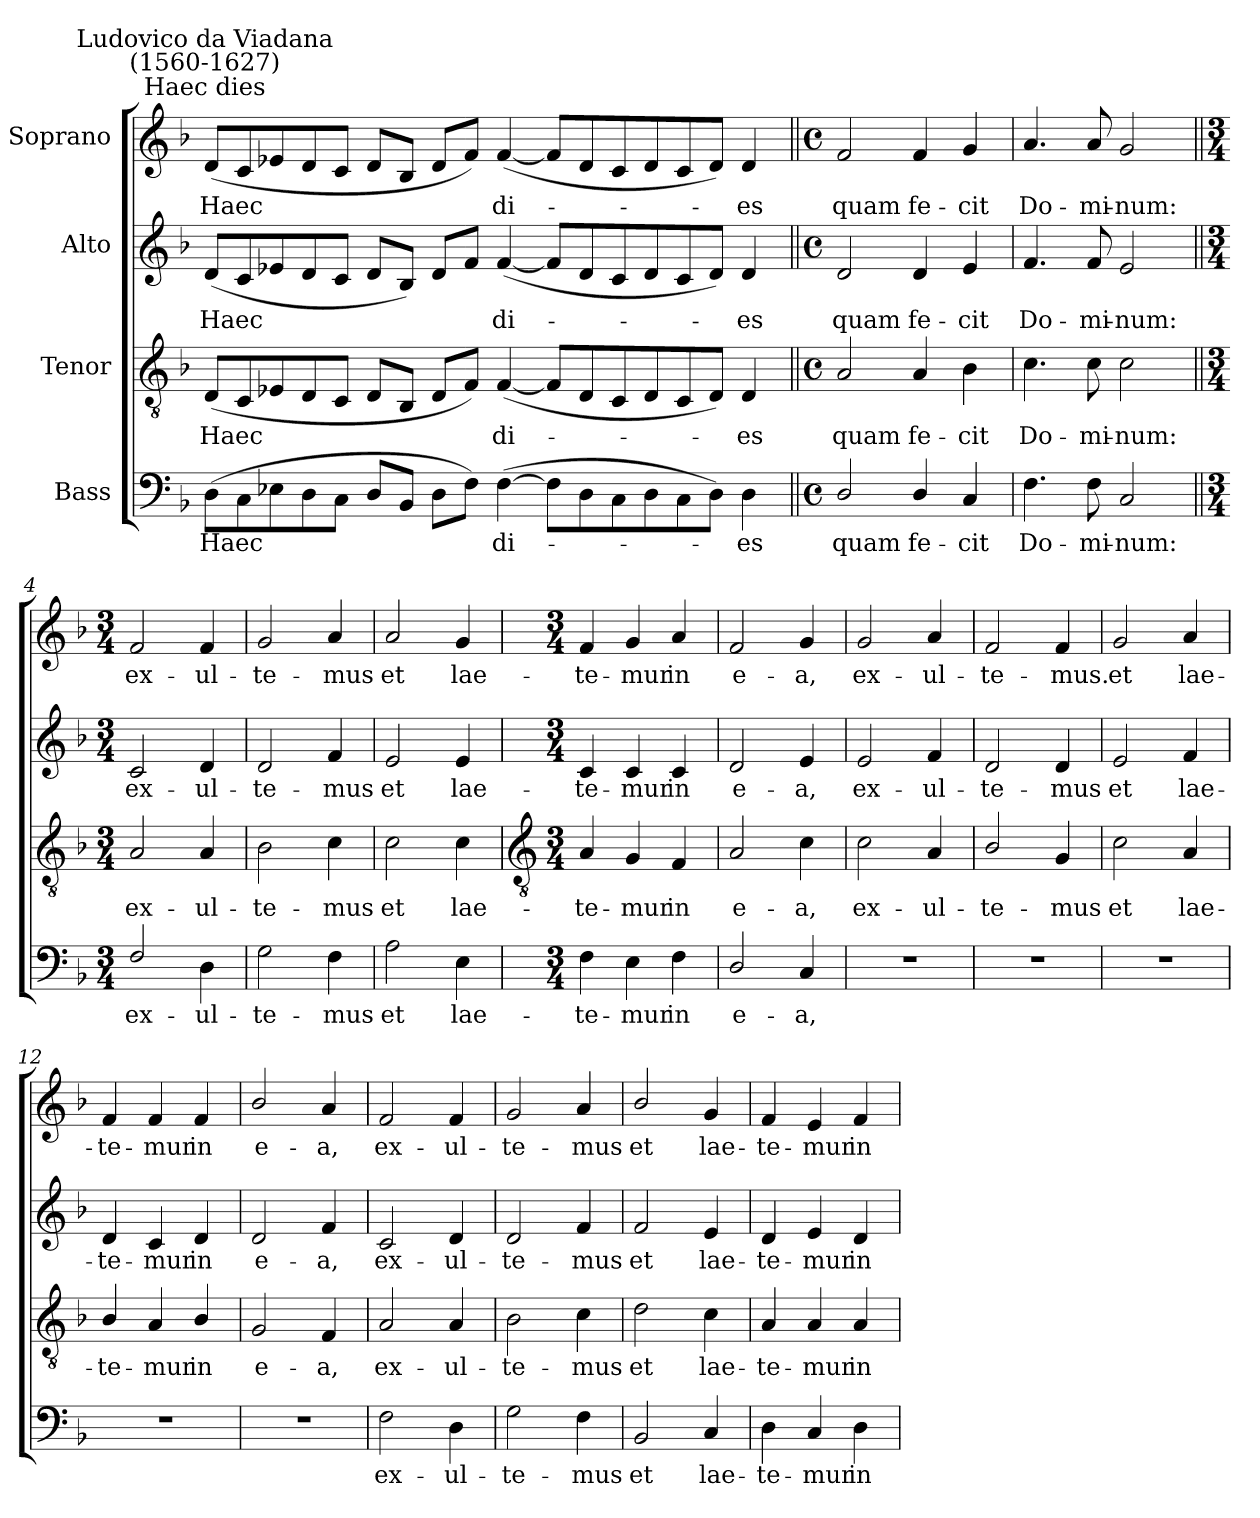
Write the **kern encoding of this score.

**kern	**text	**kern	**text	**kern	**text	**kern	**text
*part4	*part4	*part3	*part3	*part2	*part2	*part1	*part1
*staff4	*staff4	*staff3	*staff3	*staff2	*staff2	*staff1	*staff1
*I"Bass	*	*I"Tenor	*	*I"Alto	*	*I"Soprano	*
*clefF4	*	*clefGv2	*	*clefG2	*	*clefG2	*
*k[b-]	*	*k[b-]	*	*k[b-]	*	*k[b-]	*
*F:	*	*F:	*	*F:	*	*F:	*
=1	=1	=1	=1	=1	=1	=1	=1
!	!	!	!	!	!	!LO:TX:a:cj:t=Haec dies	!
!	!	!	!	!	!	!LO:TX:a:cj:t=Ludovico da Viadana\n(1560-1627)	!
!	!LO:LY:b	!	!LO:LY:b	!	!LO:LY:b	!	!LO:LY:b
(>8DL	Haec	(<8DL	Haec	(<8dL	Haec	(<8dL	Haec
8C	.	8C	.	8c	.	8c	.
8E-X	.	8E-X	.	8e-X	.	8e-X	.
8D	.	8D	.	8d	.	8d	.
8CJ	.	8CJ	.	8cJ	.	8cJ	.
8DL	.	8DL	.	8dL	.	8dL	.
8BB-J	.	8BB-J	.	8B-J)	.	8B-J	.
8DL	.	8DL	.	8dL	.	8dL	.
8FJ)	.	8FJ)	.	8fJ	.	8fJ)	.
!	!LO:LY:b	!	!LO:LY:b	!	!LO:LY:b	!	!LO:LY:b
(>[4F	di-	(<[4F	di-	(<[4f	di-	(<[4f	di-
8FL]	.	8FL]	.	8fL]	.	8fL]	.
8D	.	8D	.	8d	.	8d	.
8C	.	8C	.	8c	.	8c	.
8D	.	8D	.	8d	.	8d	.
8C	.	8C	.	8c	.	8c	.
8DJ)	.	8DJ)	.	8dJ)	.	8dJ)	.
!	!LO:LY:b	!	!LO:LY:b	!	!LO:LY:b	!	!LO:LY:b
4D	es	4D	es	4d	es	4d	es
=2||	=2||	=2||	=2||	=2||	=2||	=2||	=2||
*M4/4	*	*M4/4	*	*M4/4	*	*M4/4	*
*met(c)	*	*met(c)	*	*met(c)	*	*met(c)	*
!	!LO:LY:b	!	!LO:LY:b	!	!LO:LY:b	!	!LO:LY:b
2D/	quam	2A	quam	2d	quam	2f	quam
!	!LO:LY:b	!	!LO:LY:b	!	!LO:LY:b	!	!LO:LY:b
4D/	fe-	4A	fe-	4d	fe-	4f	fe-
!	!LO:LY:b	!	!LO:LY:b	!	!LO:LY:b	!	!LO:LY:b
4C	-cit	4B-	-cit	4e	-cit	4g	-cit
=3	=3	=3	=3	=3	=3	=3	=3
!	!LO:LY:b	!	!LO:LY:b	!	!LO:LY:b	!	!LO:LY:b
4.F	Do-	4.c	Do-	4.f	Do-	4.a	Do-
!	!LO:LY:b	!	!LO:LY:b	!	!LO:LY:b	!	!LO:LY:b
8F	-mi-	8c	-mi-	8f	-mi-	8a	-mi-
!	!LO:LY:b	!	!LO:LY:b	!	!LO:LY:b	!	!LO:LY:b
2C	-num:	2c	-num:	2e	-num:	2g	-num:
=4||	=4||	=4||	=4||	=4||	=4||	=4||	=4||
*M3/4	*	*M3/4	*	*M3/4	*	*M3/4	*
!	!LO:LY:b	!	!LO:LY:b	!	!LO:LY:b	!	!LO:LY:b
2F/	ex-	2A	ex-	2c	ex-	2f	ex-
!	!LO:LY:b	!	!LO:LY:b	!	!LO:LY:b	!	!LO:LY:b
4D	-ul-	4A	-ul-	4d	-ul-	4f	-ul-
=5	=5	=5	=5	=5	=5	=5	=5
!	!LO:LY:b	!	!LO:LY:b	!	!LO:LY:b	!	!LO:LY:b
2G	-te-	2B-	-te-	2d	-te-	2g	-te-
!	!LO:LY:b	!	!LO:LY:b	!	!LO:LY:b	!	!LO:LY:b
4F	-mus	4c	-mus	4f	-mus	4a	-mus
=6	=6	=6	=6	=6	=6	=6	=6
!	!LO:LY:b	!	!LO:LY:b	!	!LO:LY:b	!	!LO:LY:b
2A	et	2c	et	2e	et	2a	et
!	!LO:LY:b	!	!LO:LY:b	!	!LO:LY:b	!	!LO:LY:b
4E	lae-	4c	lae-	4e	lae-	4g	lae-
!!LO:LB:g=z
=7	=7	=7	=7	=7	=7	=7	=7
*	*	*clefGv2	*	*	*	*	*
*M3/4	*	*M3/4	*	*M3/4	*	*M3/4	*
!	!LO:LY:b	!	!LO:LY:b	!	!LO:LY:b	!	!LO:LY:b
4F	-te-	4A	-te-	4c	-te-	4f	-te-
!	!LO:LY:b	!	!LO:LY:b	!	!LO:LY:b	!	!LO:LY:b
4E	-mur	4G	-mur	4c	-mur	4g	-mur
!	!LO:LY:b	!	!LO:LY:b	!	!LO:LY:b	!	!LO:LY:b
4F	in	4F	in	4c	in	4a	in
=8	=8	=8	=8	=8	=8	=8	=8
!	!LO:LY:b	!	!LO:LY:b	!	!LO:LY:b	!	!LO:LY:b
2D/	e-	2A	e-	2d	e-	2f	e-
!	!LO:LY:b	!	!LO:LY:b	!	!LO:LY:b	!	!LO:LY:b
4C	-a,	4c	-a,	4e	-a,	4g	-a,
=9	=9	=9	=9	=9	=9	=9	=9
!LO:N:vis=1	!	!	!LO:LY:b	!	!LO:LY:b	!	!LO:LY:b
2.r	.	2c	ex-	2e	ex-	2g	ex-
!	!	!	!LO:LY:b	!	!LO:LY:b	!	!LO:LY:b
.	.	4A	-ul-	4f	-ul-	4a	-ul-
=10	=10	=10	=10	=10	=10	=10	=10
!LO:N:vis=1	!	!	!LO:LY:b	!	!LO:LY:b	!	!LO:LY:b
2.r	.	2B-/	-te-	2d	-te-	2f	-te-
!	!	!	!LO:LY:b	!	!LO:LY:b	!	!LO:LY:b
.	.	4G	-mus	4d	-mus	4f	-mus.
=11	=11	=11	=11	=11	=11	=11	=11
!LO:N:vis=1	!	!	!LO:LY:b	!	!LO:LY:b	!	!LO:LY:b
2.r	.	2c	et	2e	et	2g	et
!	!	!	!LO:LY:b	!	!LO:LY:b	!	!LO:LY:b
.	.	4A	lae-	4f	lae-	4a	lae-
=12	=12	=12	=12	=12	=12	=12	=12
!LO:N:vis=1	!	!	!LO:LY:b	!	!LO:LY:b	!	!LO:LY:b
2.r	.	4B-/	-te-	4d	-te-	4f	-te-
!	!	!	!LO:LY:b	!	!LO:LY:b	!	!LO:LY:b
.	.	4A	-mur	4c	-mur	4f	-mur
!	!	!	!LO:LY:b	!	!LO:LY:b	!	!LO:LY:b
.	.	4B-/	in	4d	in	4f	in
=13	=13	=13	=13	=13	=13	=13	=13
!LO:N:vis=1	!	!	!LO:LY:b	!	!LO:LY:b	!	!LO:LY:b
2.r	.	2G	e-	2d	e-	2b-/	e-
!	!	!	!LO:LY:b	!	!LO:LY:b	!	!LO:LY:b
.	.	4F	-a,	4f	-a,	4a	-a,
=14	=14	=14	=14	=14	=14	=14	=14
!	!LO:LY:b	!	!LO:LY:b	!	!LO:LY:b	!	!LO:LY:b
2F	ex-	2A	ex-	2c	ex-	2f	ex-
!	!LO:LY:b	!	!LO:LY:b	!	!LO:LY:b	!	!LO:LY:b
4D	-ul-	4A	-ul-	4d	-ul-	4f	-ul-
=15	=15	=15	=15	=15	=15	=15	=15
!	!LO:LY:b	!	!LO:LY:b	!	!LO:LY:b	!	!LO:LY:b
2G	-te-	2B-	-te-	2d	-te-	2g	-te-
!	!LO:LY:b	!	!LO:LY:b	!	!LO:LY:b	!	!LO:LY:b
4F	-mus	4c	-mus	4f	-mus	4a	-mus
=16	=16	=16	=16	=16	=16	=16	=16
!	!LO:LY:b	!	!LO:LY:b	!	!LO:LY:b	!	!LO:LY:b
2BB-	et	2d	et	2f	et	2b-/	et
!	!LO:LY:b	!	!LO:LY:b	!	!LO:LY:b	!	!LO:LY:b
4C	lae-	4c	lae-	4e	lae-	4g	lae-
=17	=17	=17	=17	=17	=17	=17	=17
!	!LO:LY:b	!	!LO:LY:b	!	!LO:LY:b	!	!LO:LY:b
4D	-te-	4A	-te-	4d	-te-	4f	-te-
!	!LO:LY:b	!	!LO:LY:b	!	!LO:LY:b	!	!LO:LY:b
4C	-mur	4A	-mur	4e	-mur	4e	-mur
!	!LO:LY:b	!	!LO:LY:b	!	!LO:LY:b	!	!LO:LY:b
4D	in	4A	in	4d	in	4f	in
=	=	=	=	=	=	=	=
*-	*-	*-	*-	*-	*-	*-	*-
